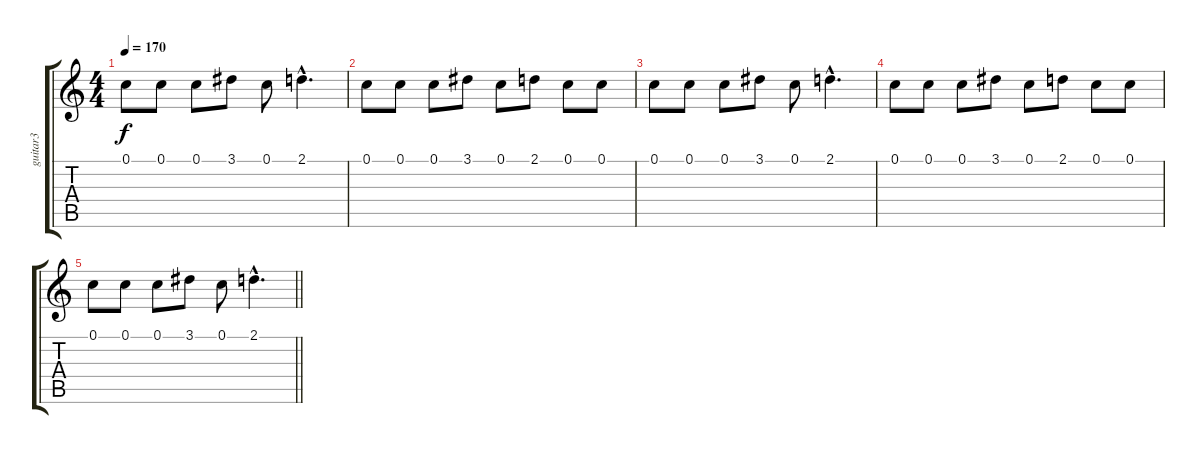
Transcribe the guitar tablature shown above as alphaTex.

\track ("guitar3" "guitar3") {instrument distortionguitar}
\staff {score tabs}
\tuning (C4 G3 Eb3 Bb2 F2 C2) {hide}
\ts (4 4)
\tempo 170
\clef g2
\ks c
0.1.8{dy f} 0.1.8 0.1.8 3.1.8 0.1.8 2.1{hac}.4{d} |
0.1.8 0.1.8 0.1.8 3.1.8 0.1.8 2.1.8 0.1.8 0.1.8 |
0.1.8 0.1.8 0.1.8 3.1.8 0.1.8 2.1{hac}.4{d} |
0.1.8 0.1.8 0.1.8 3.1.8 0.1.8 2.1.8 0.1.8 0.1.8 |
\barLineRight lightlight
0.1.8 0.1.8 0.1.8 3.1.8 0.1.8 2.1{hac}.4{d}
